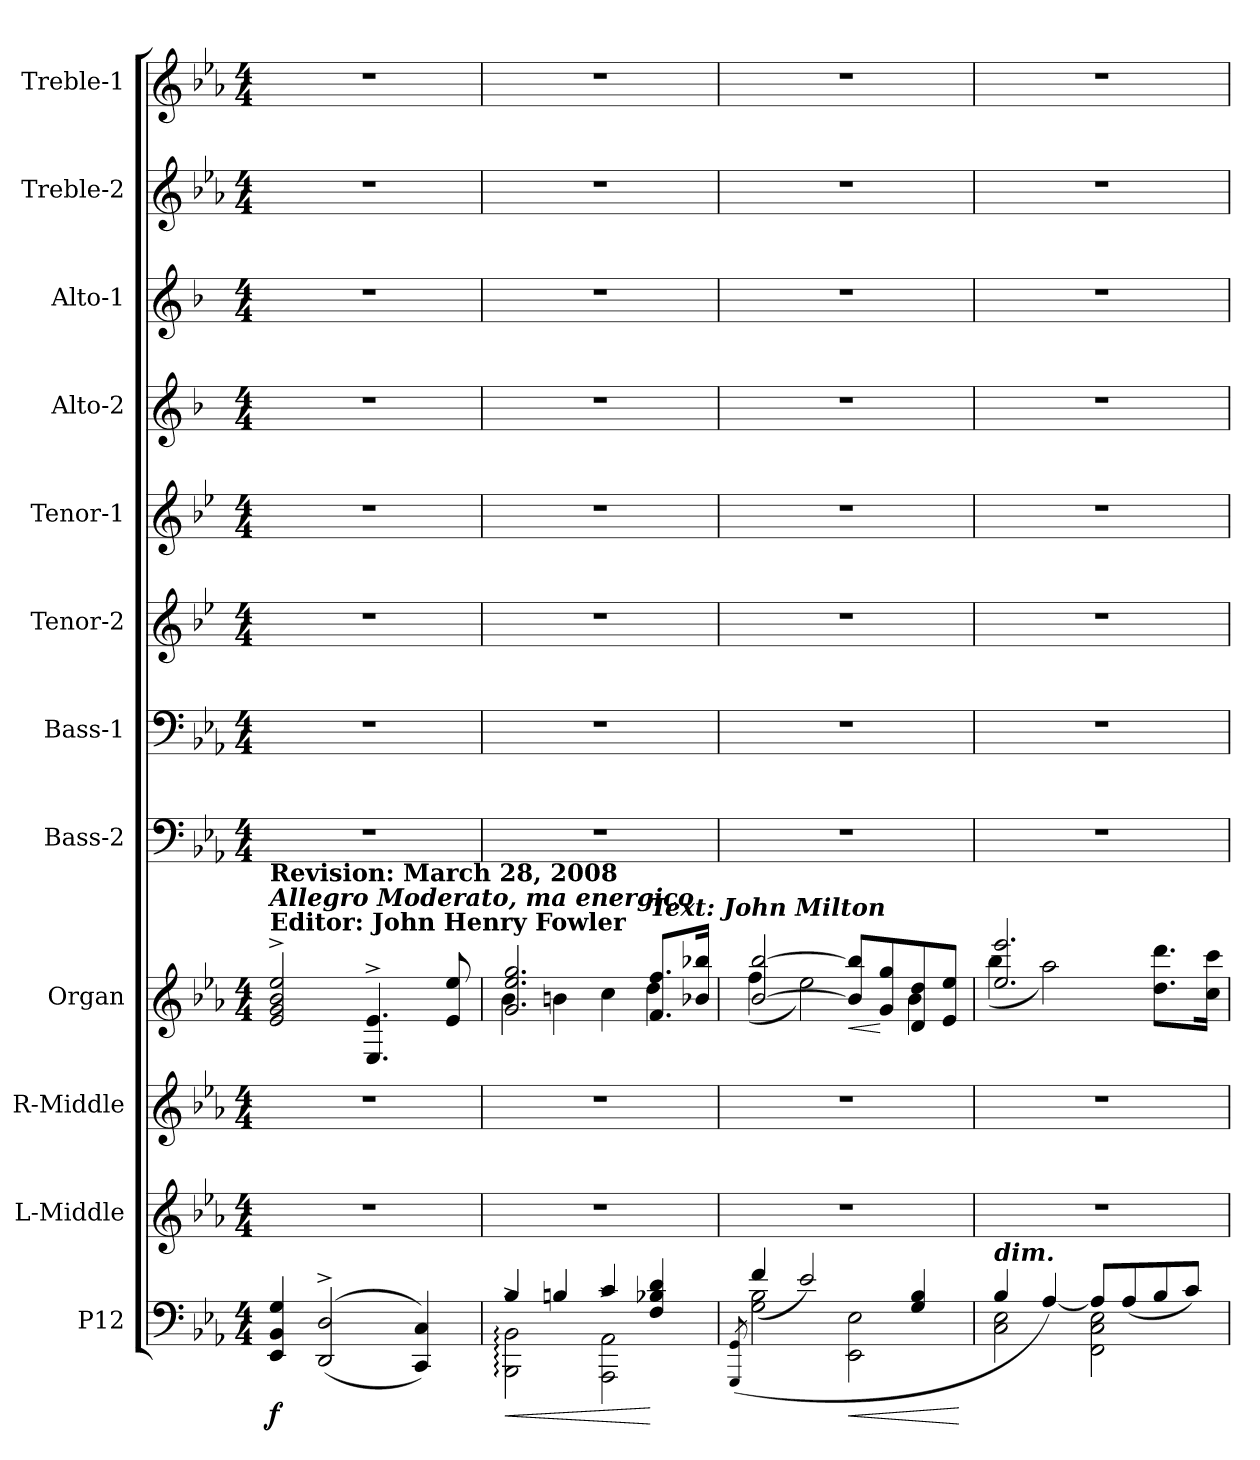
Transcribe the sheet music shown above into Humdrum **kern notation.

**kern	**dynam	**kern	**kern	**kern	**dynam	**kern	**kern	**kern	**kern	**kern	**kern	**kern	**kern
*part12	*part12	*part11	*part10	*part9	*part9	*part8	*part7	*part6	*part5	*part4	*part3	*part2	*part1
*staff12	*staff12	*staff11	*staff10	*staff9	*staff9	*staff8	*staff7	*staff6	*staff5	*staff4	*staff3	*staff2	*staff1
*I"P12	*	*I"L-Middle	*I"R-Middle	*I"Organ	*	*I"Bass-2	*I"Bass-1	*I"Tenor-2	*I"Tenor-1	*I"Alto-2	*I"Alto-1	*I"Treble-2	*I"Treble-1
*	*	*I'L-M	*	*I'Organ	*	*I'B2:	*I'B1:	*I'T2:	*I'T1:	*I'A2:	*I'A1:	*	*
!!LO:PB:g=z
*clefF4	*	*clefG2	*clefG2	*clefG2	*	*clefF4	*clefF4	*clefG2	*clefG2	*clefG2	*clefG2	*clefG2	*clefG2
*	*	*	*	*	*	*	*	*ITrd4c7	*ITrd4c7	*ITrd1c2	*ITrd1c2	*ITrd-7c-12	*ITrd-7c-12
*k[b-e-a-]	*	*k[b-e-a-]	*k[b-e-a-]	*k[b-e-a-]	*	*k[b-e-a-]	*k[b-e-a-]	*k[b-e-a-]	*k[b-e-a-]	*k[b-e-a-]	*k[b-e-a-]	*k[b-e-a-]	*k[b-e-a-]
*E-:	*	*E-:	*E-:	*E-:	*	*E-:	*E-:	*E-:	*E-:	*E-:	*E-:	*E-:	*E-:
*M4/4	*	*M4/4	*M4/4	*M4/4	*	*M4/4	*M4/4	*M4/4	*M4/4	*M4/4	*M4/4	*M4/4	*M4/4
*MM120	*	*MM120	*MM120	*MM120	*	*MM120	*MM120	*MM120	*MM120	*MM120	*MM120	*MM120	*MM120
=1	=1	=1	=1	=1	=1	=1	=1	=1	=1	=1	=1	=1	=1
*^	*	*	*	*^	*	*	*	*	*	*	*	*	*
!	!	!	!	!	!LO:TX:a:B:t=Editor&colon; John Henry Fowler	!	!	!	!	!	!	!	!	!	!
!	!	!	!	!	!LO:TX:a:Bi:t=Allegro  Moderato,  ma  energico	!	!	!	!	!	!	!	!	!	!
!	!	!	!	!	!LO:TX:a:B:t=Revision&colon;  March  28,  2008	!	!	!	!	!	!	!	!	!	!
4EE-i/ 4BB-i 4Gi	1ryy	f	1r	1r	2e-i/^ 2gi^ 2b-i^ 2ee-i^	1ryy	.	1r	1r	1r	1r	1r	1r	1r	1r
((2DDi/^ 2Di^	.	.	.	.	.	.	.	.	.	.	.	.	.	.	.
.	.	.	.	.	4.E-i/^ 4.e-i^	.	.	.	.	.	.	.	.	.	.
4CCi/ 4Ci))	.	.	.	.	.	.	.	.	.	.	.	.	.	.	.
.	.	.	.	.	8e-i/ 8ee-i	.	.	.	.	.	.	.	.	.	.
=2	=2	=2	=2	=2	=2	=2	=2	=2	=2	=2	=2	=2	=2	=2	=2
!	!	!LO:HP:b	!	!	!	!	!	!	!	!	!	!	!	!	!
2BBB-i\:^ 2BB-i:^	4B-i/	<	1r	1r	2.gi/ 2.ee-i 2.ggi	4b-i\	.	1r	1r	1r	1r	1r	1r	1r	1r
.	4Bni/	.	.	.	.	4bni\	.	.	.	.	.	.	.	.	.
2AAA-i\^ 2AA-i^	4ci/	.	.	.	.	4cci\	.	.	.	.	.	.	.	.	.
!	!	!	!	!	!LO:TX:a:Bi:t=Text&colon;  John Milton	!	!	!	!	!	!	!	!	!	!
.	4Fi/ 4B-Xi 4di	[	.	.	8.fi/ 8.ffiL	4ddi\	.	.	.	.	.	.	.	.	.
.	.	.	.	.	16b-Xi/ 16bb-XiJk	.	.	.	.	.	.	.	.	.	.
=3	=3	=3	=3	=3	=3	=3	=3	=3	=3	=3	=3	=3	=3	=3	=3
(8qGGGi/ 8qGGi	.	.	.	.	.	.	.	.	.	.	.	.	.	.	.
2Gi\ 2B-i	(4fi/	.	1r	1r	[2b-i/ [2bb-i	(4ffi\	.	1r	1r	1r	1r	1r	1r	1r	1r
.	2e-i/)	.	.	.	.	2ee-i\)	.	.	.	.	.	.	.	.	.
!	!	!LO:HP:b	!	!	!	!	!LO:HP:b	!	!	!	!	!	!	!	!
2EE-i\ 2E-i	.	<	.	.	8b-i/] 8bb-i]L	.	<	.	.	.	.	.	.	.	.
.	.	.	.	.	8gi/ 8ggi	.	[	.	.	.	.	.	.	.	.
.	4Gi/ 4B-i	.	.	.	8di/ 8ddi	4b-i\	.	.	.	.	.	.	.	.	.
.	.	.	.	.	8e-i/ 8ee-iJ	.	.	.	.	.	.	.	.	.	.
*v	*v	*	*	*	*v	*v	*	*	*	*	*	*	*	*	*
.	[	.	.	.	.	.	.	.	.	.	.	.	.
=4	=4	=4	=4	=4	=4	=4	=4	=4	=4	=4	=4	=4	=4
*^	*	*	*	*^	*	*	*	*	*	*	*	*	*
!LO:TX:a:Bi:t=dim.	!	!	!	!	!	!	!	!	!	!	!	!	!	!	!
2Ci\ 2E-i	4B-i/	.	1r	1r	2.ee-i/ 2.eee-i	(4bb-i\	.	1r	1r	1r	1r	1r	1r	1r	1r
.	[4A-i/)	.	.	.	.	2aa-i\)	.	.	.	.	.	.	.	.	.
2FFi\ 2Ci 2E-i	8A-i/L]	.	.	.	.	.	.	.	.	.	.	.	.	.	.
.	(8A-i/	.	.	.	.	.	.	.	.	.	.	.	.	.	.
.	8B-i/	.	.	.	8.ddi\ 8.dddiL	4ryy	.	.	.	.	.	.	.	.	.
.	8ci/J)	.	.	.	.	.	.	.	.	.	.	.	.	.	.
.	.	.	.	.	16cci\ 16ccciJk	.	.	.	.	.	.	.	.	.	.
*v	*v	*	*	*	*v	*v	*	*	*	*	*	*	*	*	*
=	=	=	=	=	=	=	=	=	=	=	=	=	=
*-	*-	*-	*-	*-	*-	*-	*-	*-	*-	*-	*-	*-	*-
